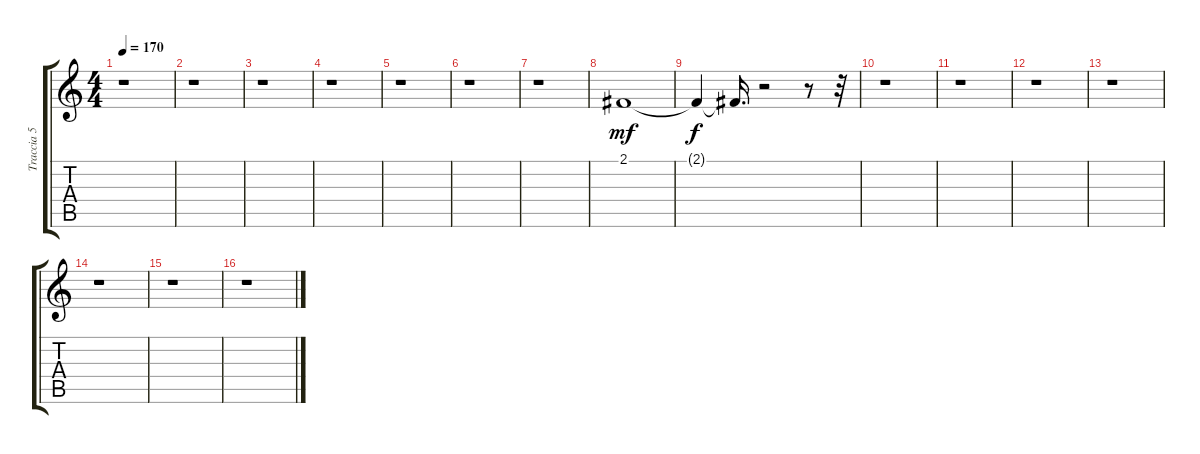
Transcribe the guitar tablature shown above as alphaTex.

\track ("Traccia 5" "Traccia 5") {instrument pad2warm}
\staff {score tabs}
\tuning (E4 B3 G3 D3 A2 E2) {hide}
\ts (4 4)
\tempo 170
\clef g2
\ks c
r.1{dy f} |
r.1 |
r.1 |
r.1 |
r.1 |
r.1 |
r.1 |
2.1.1{dy mf} |
2.1{t}.4{dy f} 2.1{t}.16{d} r.2 r.8 r.32 |
r.1 |
r.1 |
r.1 |
r.1 |
r.1 |
r.1 |
r.1
